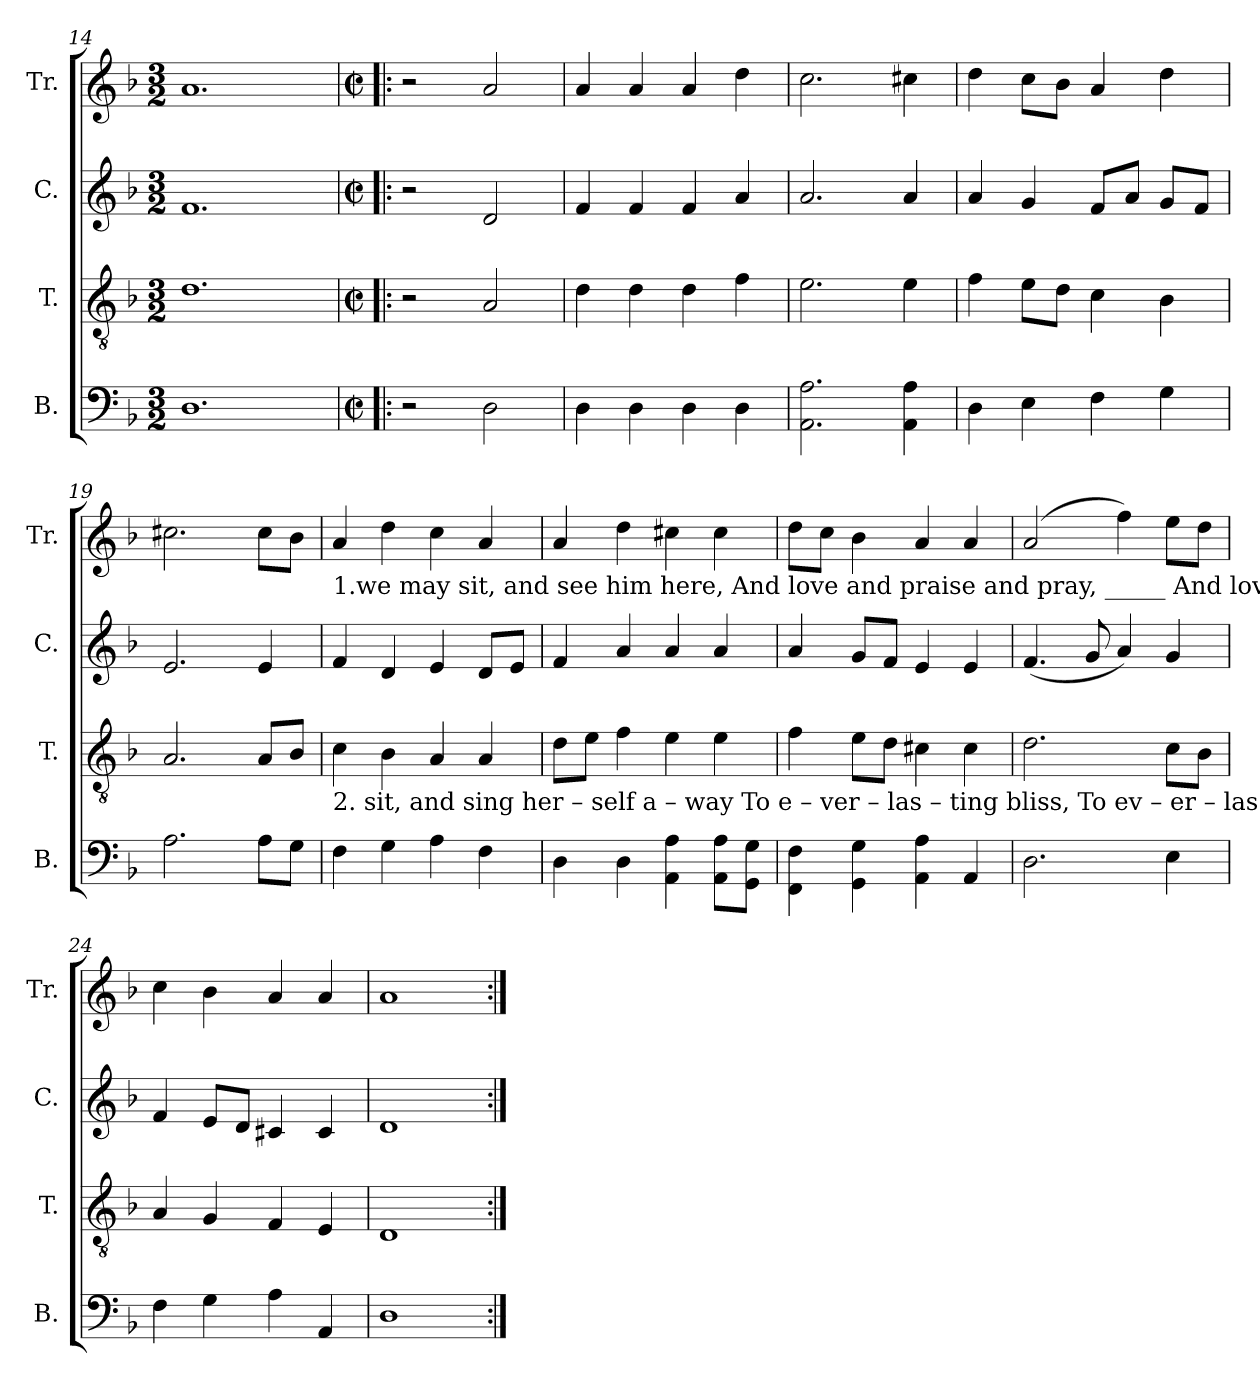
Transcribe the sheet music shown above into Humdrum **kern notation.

**kern	**kern	**kern	**kern
*part4	*part3	*part2	*part1
*staff4	*staff3	*staff2	*staff1
*I"B.	*I"T.	*I"C.	*I"Tr.
*I'B.	*I'T.	*I'C.	*I'Tr.
*clefF4	*clefGv2	*clefG2	*clefG2
*k[b-]	*k[b-]	*k[b-]	*k[b-]
*M3/2	*M3/2	*M3/2	*M3/2
=14	=14	=14	=14
1.D	1.d	1.f	1.a
=15!|:	=15!|:	=15!|:	=15!|:
*M2/2	*M2/2	*M2/2	*M2/2
*met(c|)	*met(c|)	*met(c|)	*met(c|)
2r	2r	2r	2r
2D\	2A/	2d/	2a/
=16	=16	=16	=16
4D\	4d\	4f/	4a/
4D\	4d\	4f/	4a/
4D\	4d\	4f/	4a/
4D\	4f\	4a/	4dd\
=17	=17	=17	=17
2.AA\ 2.A\	2.e\	2.a/	2.cc\
4AA\ 4A\	4e\	4a/	4cc#X\
=18	=18	=18	=18
4D\	4f\	4a/	4dd\
4E\	8e\L	4g/	8cc\L
.	8d\J	.	8b-\J
4F\	4c\	8f/L	4a/
.	.	8a/J	.
4G\	4B-\	8g/L	4dd\
.	.	8f/J	.
=19	=19	=19	=19
2.A\	2.A/	2.e/	2.cc#X\
8A\L	8A/L	4e/	8cc#\L
8G\J	8B-/J	.	8b-\J
!!LO:LB:g=z
=20	=20	=20	=20
!	!	!	!LO:TX:b:t=1.we may sit, and    see    him  here,  And   love  and   praise  and   pray, _____   And   love  and  praise  and  pray.
!	!LO:TX:b:t=2. sit, and sing  her – self     a – way   To          e  –  ver  –  las – ting    bliss,                 To       ev – er   –   las – ting   bliss.	!	!
4F\	4c\	4f/	4a/
4G\	4B-\	4d/	4dd\
4A\	4A/	4e/	4cc\
4F\	4A/	8d/L	4a/
.	.	8e/J	.
=21	=21	=21	=21
4D\	8d\L	4f/	4a/
.	8e\J	.	.
4D\	4f\	4a/	4dd\
4AA\ 4A\	4e\	4a/	4cc#X\
8AA\ 8A\L	4e\	4a/	4cc#\
8GG\ 8G\J	.	.	.
=22	=22	=22	=22
4FF\ 4F\	4f\	4a/	8dd\L
.	.	.	8cc\J
4GG\ 4G\	8e\L	8g/L	4b-\
.	8d\J	8f/J	.
4AA\ 4A\	4c#X\	4e/	4a/
4AA/	4c#\	4e/	4a/
=23	=23	=23	=23
2.D\	2.d\	(4.f/	(2a/
.	.	8g/	.
.	.	4a/)	4ff\)
4E\	8c\L	4g/	8ee\L
.	8B-\J	.	8dd\J
=24	=24	=24	=24
4F\	4A/	4f/	4cc\
4G\	4G/	8e/L	4b-\
.	.	8d/J	.
4A\	4F/	4c#X/	4a/
4AA/	4E/	4c#/	4a/
=25	=25	=25	=25
1D	1D	1d	1a
=:|!	=:|!	=:|!	=:|!
*-	*-	*-	*-
